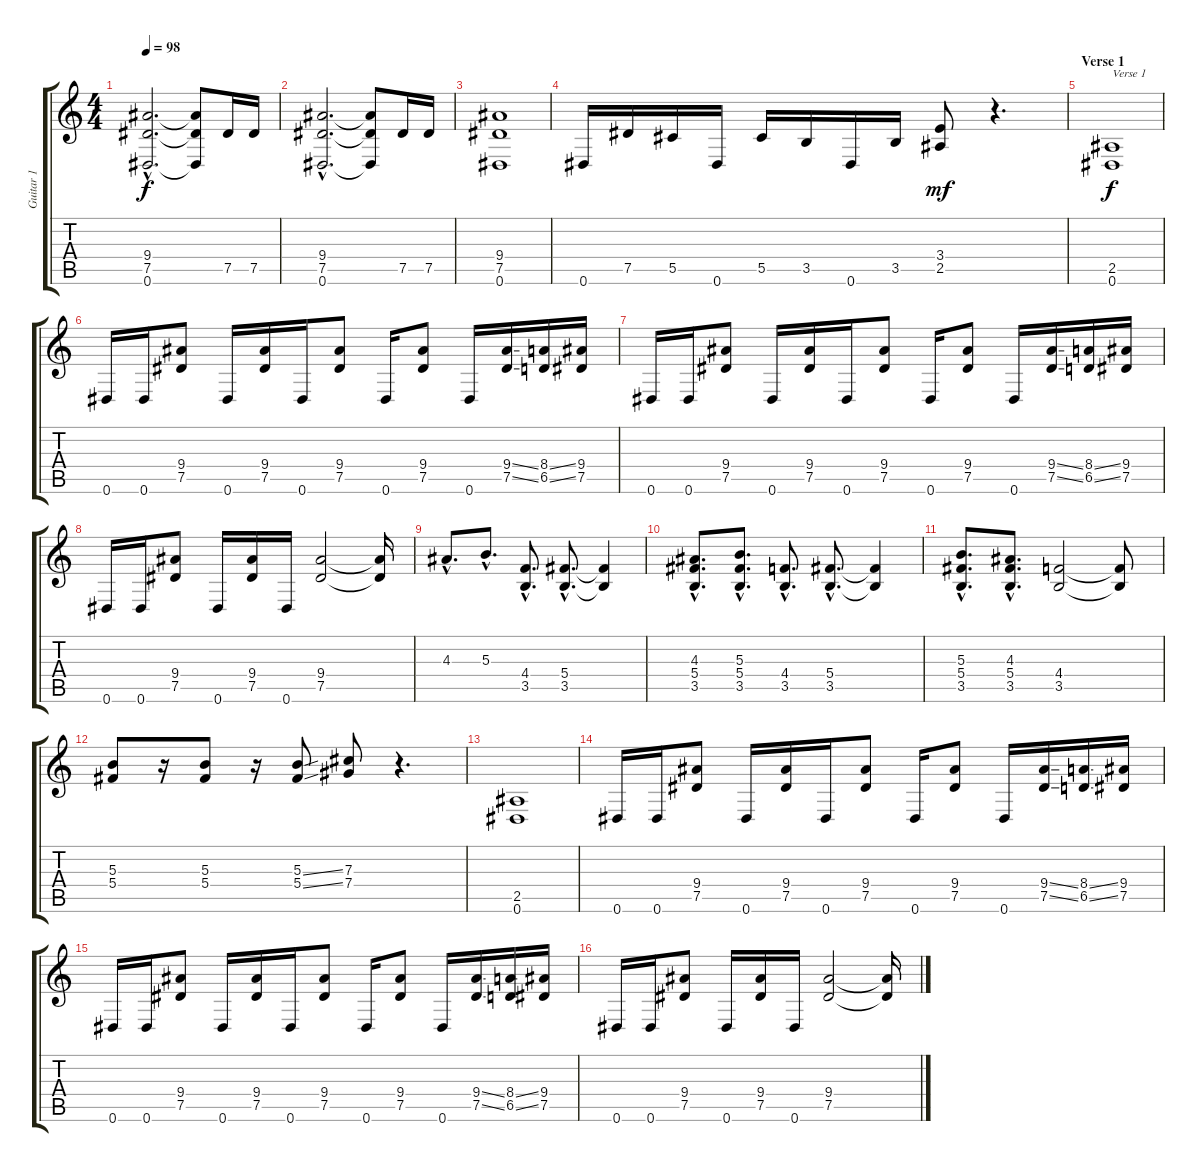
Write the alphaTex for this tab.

\track ("Guitar 1" "Guitar 1") {instrument distortionguitar}
\staff {score tabs}
\tuning (Eb4 Bb3 Gb3 Db3 Ab2 Eb2) {hide}
\ts (4 4)
\tempo 98
\clef g2
\ks c
(9.4{hac} 7.5{hac} 0.6{hac}).2{d dy f} (9.4{t} 7.5{t} 0.6{t}).8 7.5.16 7.5.16 |
(9.4{hac} 7.5{hac} 0.6{hac}).2{d} (9.4{t} 7.5{t} 0.6{t}).8 7.5.16 7.5.16 |
(9.4 7.5 0.6).1 |
0.6.16 7.5.16 5.5.16 0.6.16 5.5.16 3.5.16 0.6.16 3.5.16 (3.4 2.5).8{dy mf} r.4{d} |
\section ("" "Verse 1")
(2.5 0.6).1{txt "Verse 1" dy f} |
0.6.16 0.6.16 (9.4 7.5).8 0.6.16 (9.4 7.5).16 0.6.16 (9.4 7.5).8 0.6.16 (9.4 7.5).8 0.6.16 (9.4{ss} 7.5{ss}).16 (8.4{ss} 6.5{ss}).16 (9.4 7.5).16 |
0.6.16 0.6.16 (9.4 7.5).8 0.6.16 (9.4 7.5).16 0.6.16 (9.4 7.5).8 0.6.16 (9.4 7.5).8 0.6.16 (9.4{ss} 7.5{ss}).16 (8.4{ss} 6.5{ss}).16 (9.4 7.5).16 |
0.6.16 0.6.16 (9.4 7.5).8 0.6.16 (9.4 7.5).16 0.6.16 (9.4 7.5).2 (9.4{t} 7.5{t}).16 |
4.3{hac}.8{d} 5.3{hac}.8{d} (4.4{hac} 3.5{hac}).8{d} (5.4{hac} 3.5{hac}).8{d} (5.4{t} 3.5{t}).4 |
(4.3{hac} 5.4{hac} 3.5{hac}).8{d} (5.3{hac} 5.4{hac} 3.5{hac}).8{d} (4.4{hac} 3.5{hac}).8{d} (5.4{hac} 3.5{hac}).8{d} (5.4{t} 3.5{t}).4 |
(5.3{hac} 5.4{hac} 3.5{hac}).8{d} (4.3{hac} 5.4{hac} 3.5{hac}).8{d} (4.4 3.5).2 (4.4{t} 3.5{t}).8 |
(5.3 5.4).8 r.16 (5.3 5.4).8 r.16 (5.3{ss} 5.4{ss}).8 (7.3 7.4).8 r.4{d} |
(2.5 0.6).1 |
0.6.16 0.6.16 (9.4 7.5).8 0.6.16 (9.4 7.5).16 0.6.16 (9.4 7.5).8 0.6.16 (9.4 7.5).8 0.6.16 (9.4{ss} 7.5{ss}).16 (8.4{ss} 6.5{ss}).16 (9.4 7.5).16 |
0.6.16 0.6.16 (9.4 7.5).8 0.6.16 (9.4 7.5).16 0.6.16 (9.4 7.5).8 0.6.16 (9.4 7.5).8 0.6.16 (9.4{ss} 7.5{ss}).16 (8.4{ss} 6.5{ss}).16 (9.4 7.5).16 |
0.6.16 0.6.16 (9.4 7.5).8 0.6.16 (9.4 7.5).16 0.6.16 (9.4 7.5).2 (9.4{t} 7.5{t}).16
